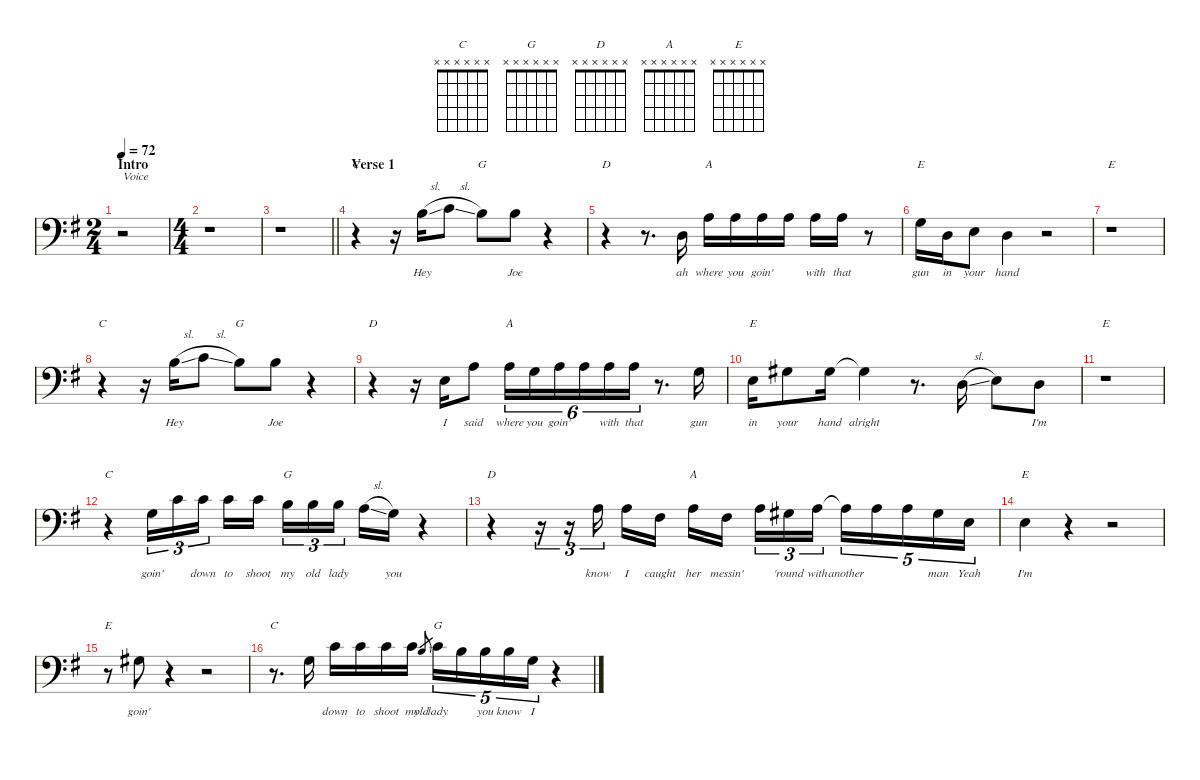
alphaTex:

\defaultSystemsLayout 4
\hideDynamics
\bracketExtendMode nobrackets
\singleTrackTrackNamePolicy hidden
\multiTrackTrackNamePolicy hidden
\otherSystemsTrackNameOrientation horizontal
\track ("Voice" "bn.") {mute instrument bassoon}
\staff {score}
\tuning (E4 B3 G3 D3 A2 E2)
\chord ("C" 0 1 0 2 3 x)
\chord ("G" 3 0 0 0 2 3)
\chord ("D" 2 3 2 0 x x) {barre 2}
\chord ("A" 0 2 2 2 0 x)
\chord ("E" 0 0 1 2 2 0)
\chord ("E" x x x x x x)
\chord ("C" x x x x x x)
\chord ("G" x x x x x x)
\chord ("D" x x x x x x)
\chord ("A" x x x x x x)
\ts (2 4)
\beaming (8 2 2)
\section ("" "Intro")
\tempo 72
\clef f4
\ks g
r.2{txt "Voice" dy ff instrument bassoon beam Down} |
\ts (4 4)
\beaming (8 2 2 2 2)
r.1{beam Down} |
\barLineRight lightlight
r.1{beam Down} |
\section ("" "Verse 1")
r.4{ch "C" beam Down} r.16{beam Down} 9.4{sl acc forcenatural}.16{lyrics (0 "Hey") lyrics (1 "") lyrics (2 "") lyrics (3 "") lyrics (4 "") beam Down} 10.4{sl acc forcenatural}.8{beam Down} 9.4{acc forcenatural}.8{ch "G" beam Down} 9.4{acc forcenatural}.8{lyrics (0 "Joe") lyrics (1 "") lyrics (2 "") lyrics (3 "") lyrics (4 "") beam Down} r.4{beam Down} |
r.4{ch "D" beam Down} r.8{d beam Down} 5.5{acc forcenatural}.16{lyrics (0 "ah") lyrics (1 "") lyrics (2 "") lyrics (3 "") lyrics (4 "") beam Down} 7.4{acc forcenatural}.16{ch "A" lyrics (0 "where") lyrics (1 "") lyrics (2 "") lyrics (3 "") lyrics (4 "") beam Down} 7.4{acc forcenatural}.16{lyrics (0 "you") lyrics (1 "") lyrics (2 "") lyrics (3 "") lyrics (4 "") beam Down} 7.4{acc forcenatural}.16{lyrics (0 "goin'") lyrics (1 "") lyrics (2 "") lyrics (3 "") lyrics (4 "") beam Down} 7.4{acc forcenatural}.16{beam Down} 7.4{acc forcenatural}.16{lyrics (0 "with") lyrics (1 "") lyrics (2 "") lyrics (3 "") lyrics (4 "") beam Down} 7.4{acc forcenatural}.16{lyrics (0 "that") lyrics (1 "") lyrics (2 "") lyrics (3 "") lyrics (4 "") beam Down} r.8{beam Down} |
5.4{acc forcenatural}.16{ch "E" lyrics (0 "gun") lyrics (1 "") lyrics (2 "") lyrics (3 "") lyrics (4 "") beam Down} 0.4{acc forcenatural}.16{lyrics (0 "in") lyrics (1 "") lyrics (2 "") lyrics (3 "") lyrics (4 "") beam Down} 2.4{acc forcenatural}.8{lyrics (0 "your") lyrics (1 "") lyrics (2 "") lyrics (3 "") lyrics (4 "") beam Down} 0.4{acc forcenatural}.4{lyrics (0 "hand") lyrics (1 "") lyrics (2 "") lyrics (3 "") lyrics (4 "") beam Down} r.2{beam Down} |
r.1{ch "E" beam Down} |
r.4{ch "C" beam Down} r.16{beam Down} 9.4{sl acc forcenatural}.16{lyrics (0 "Hey") lyrics (1 "") lyrics (2 "") lyrics (3 "") lyrics (4 "") beam Down} 10.4{sl acc forcenatural}.8{beam Down} 9.4{acc forcenatural}.8{ch "G" beam Down} 9.4{acc forcenatural}.8{lyrics (0 "Joe") lyrics (1 "") lyrics (2 "") lyrics (3 "") lyrics (4 "") beam Down} r.4{beam Down} |
r.4{ch "D" beam Down} r.16{beam Down} 2.4{acc forcenatural}.16{lyrics (0 "I") lyrics (1 "") lyrics (2 "") lyrics (3 "") lyrics (4 "") beam Down} 7.4{acc forcenatural}.8{lyrics (0 "said") lyrics (1 "") lyrics (2 "") lyrics (3 "") lyrics (4 "") beam Down} 7.4{acc forcenatural}.16{tu (6 4) ch "A" lyrics (0 "where") lyrics (1 "") lyrics (2 "") lyrics (3 "") lyrics (4 "") beam Down} 5.4{acc forcenatural}.16{tu (6 4) lyrics (0 "you") lyrics (1 "") lyrics (2 "") lyrics (3 "") lyrics (4 "") beam Down} 7.4{acc forcenatural}.16{tu (6 4) lyrics (0 "goin'") lyrics (1 "") lyrics (2 "") lyrics (3 "") lyrics (4 "") beam Down} 7.4{acc forcenatural}.16{tu (6 4) beam Down} 7.4{acc forcenatural}.16{tu (6 4) lyrics (0 "with") lyrics (1 "") lyrics (2 "") lyrics (3 "") lyrics (4 "") beam Down} 7.4{acc forcenatural}.16{tu (6 4) lyrics (0 "that") lyrics (1 "") lyrics (2 "") lyrics (3 "") lyrics (4 "") beam Down} r.8{d beam Down} 5.4{acc forcenatural}.16{lyrics (0 "gun") lyrics (1 "") lyrics (2 "") lyrics (3 "") lyrics (4 "") beam Down} |
2.4{acc forcenatural}.16{ch "E" lyrics (0 "in") lyrics (1 "") lyrics (2 "") lyrics (3 "") lyrics (4 "") beam Down} 6.4{acc #}.8{lyrics (0 "your") lyrics (1 "") lyrics (2 "") lyrics (3 "") lyrics (4 "") beam Down} 6.4{acc #}.16{lyrics (0 "hand") lyrics (1 "") lyrics (2 "") lyrics (3 "") lyrics (4 "") beam Down} 6.4{t acc #}.4{lyrics (0 "alright") lyrics (1 "") lyrics (2 "") lyrics (3 "") lyrics (4 "") beam Down} r.8{d beam Down} 0.4{sl acc forcenatural}.16{beam Down} 2.4{acc forcenatural}.8{beam Down} 0.4{acc forcenatural}.8{lyrics (0 "I'm") lyrics (1 "") lyrics (2 "") lyrics (3 "") lyrics (4 "") beam Down} |
r.1{ch "E" beam Down} |
r.4{ch "C" beam Down} 5.4{acc forcenatural}.16{tu (3 2) lyrics (0 "goin'") lyrics (1 "") lyrics (2 "") lyrics (3 "") lyrics (4 "") beam Down} 10.4{acc forcenatural}.16{tu (3 2) beam Down} 10.4{acc forcenatural}.16{tu (3 2) lyrics (0 "down") lyrics (1 "") lyrics (2 "") lyrics (3 "") lyrics (4 "") beam Down} 10.4{acc forcenatural}.16{lyrics (0 "to") lyrics (1 "") lyrics (2 "") lyrics (3 "") lyrics (4 "") beam Down} 10.4{acc forcenatural}.16{lyrics (0 "shoot") lyrics (1 "") lyrics (2 "") lyrics (3 "") lyrics (4 "") beam Down} 9.4{acc forcenatural}.16{tu (3 2) ch "G" lyrics (0 "my") lyrics (1 "") lyrics (2 "") lyrics (3 "") lyrics (4 "") beam Down} 9.4{acc forcenatural}.16{tu (3 2) lyrics (0 "old") lyrics (1 "") lyrics (2 "") lyrics (3 "") lyrics (4 "") beam Down} 9.4{acc forcenatural}.16{tu (3 2) lyrics (0 "lady") lyrics (1 "") lyrics (2 "") lyrics (3 "") lyrics (4 "") beam Down} 7.4{sl acc forcenatural}.16{beam Down} 5.4{acc forcenatural}.16{lyrics (0 "you") lyrics (1 "") lyrics (2 "") lyrics (3 "") lyrics (4 "") beam Down} r.4{beam Down} |
r.4{ch "D" beam Down} r.16{tu (3 2) beam Down} r.16{tu (3 2) beam Down} 7.4{acc forcenatural}.16{tu (3 2) lyrics (0 "know") lyrics (1 "") lyrics (2 "") lyrics (3 "") lyrics (4 "") beam Down} 7.4{acc forcenatural}.16{lyrics (0 "I") lyrics (1 "") lyrics (2 "") lyrics (3 "") lyrics (4 "") beam Down} 4.4{acc #}.16{lyrics (0 "caught") lyrics (1 "") lyrics (2 "") lyrics (3 "") lyrics (4 "") beam Down} 7.4{acc forcenatural}.16{ch "A" lyrics (0 "her") lyrics (1 "") lyrics (2 "") lyrics (3 "") lyrics (4 "") beam Down} 4.4{acc #}.16{lyrics (0 "messin'") lyrics (1 "") lyrics (2 "") lyrics (3 "") lyrics (4 "") beam Down} 7.4{acc forcenatural}.16{tu (3 2) beam Down} 6.4{acc #}.16{tu (3 2) lyrics (0 "'round") lyrics (1 "") lyrics (2 "") lyrics (3 "") lyrics (4 "") beam Down} 7.4{acc forcenatural}.16{tu (3 2) lyrics (0 "with") lyrics (1 "") lyrics (2 "") lyrics (3 "") lyrics (4 "") beam Down} 7.4{t acc forcenatural}.16{tu (5 4) lyrics (0 "another") lyrics (1 "") lyrics (2 "") lyrics (3 "") lyrics (4 "") beam Down} 7.4{acc forcenatural}.16{tu (5 4) beam Down} 7.4{acc forcenatural}.16{tu (5 4) beam Down} 6.4{acc #}.16{tu (5 4) lyrics (0 "man") lyrics (1 "") lyrics (2 "") lyrics (3 "") lyrics (4 "") beam Down} 2.4{acc forcenatural}.16{tu (5 4) lyrics (0 "Yeah") lyrics (1 "") lyrics (2 "") lyrics (3 "") lyrics (4 "") beam Down} |
2.4{acc forcenatural}.4{ch "E" lyrics (0 "I'm") lyrics (1 "") lyrics (2 "") lyrics (3 "") lyrics (4 "") beam Down} r.4{beam Down} r.2{beam Down} |
r.8{ch "E" beam Down} 6.4{acc #}.8{lyrics (0 "goin'") lyrics (1 "") lyrics (2 "") lyrics (3 "") lyrics (4 "") beam Down} r.4{beam Down} r.2{beam Down} |
r.8{d ch "C" beam Down} 5.4{acc forcenatural}.16{beam Down} 10.4{acc forcenatural}.16{lyrics (0 "down") lyrics (1 "") lyrics (2 "") lyrics (3 "") lyrics (4 "") beam Down} 10.4{acc forcenatural}.16{lyrics (0 "to") lyrics (1 "") lyrics (2 "") lyrics (3 "") lyrics (4 "") beam Down} 10.4{acc forcenatural}.16{lyrics (0 "shoot") lyrics (1 "") lyrics (2 "") lyrics (3 "") lyrics (4 "") beam Down} 10.4{acc forcenatural}.16{lyrics (0 "my") lyrics (1 "") lyrics (2 "") lyrics (3 "") lyrics (4 "") beam Down} 9.4{acc forcenatural}.8{lyrics (0 "old") lyrics (1 "") lyrics (2 "") lyrics (3 "") lyrics (4 "") gr dy mf beam Up} 10.4{acc forcenatural}.16{tu (5 4) ch "G" lyrics (0 "lady") lyrics (1 "") lyrics (2 "") lyrics (3 "") lyrics (4 "") dy ff beam Down} 9.4{acc forcenatural}.16{tu (5 4) beam Down} 9.4{acc forcenatural}.16{tu (5 4) lyrics (0 "you") lyrics (1 "") lyrics (2 "") lyrics (3 "") lyrics (4 "") beam Down} 9.4{acc forcenatural}.16{tu (5 4) lyrics (0 "know") lyrics (1 "") lyrics (2 "") lyrics (3 "") lyrics (4 "") beam Down} 5.4{acc forcenatural}.16{tu (5 4) lyrics (0 "I") lyrics (1 "") lyrics (2 "") lyrics (3 "") lyrics (4 "") beam Down} r.4{beam Down}
